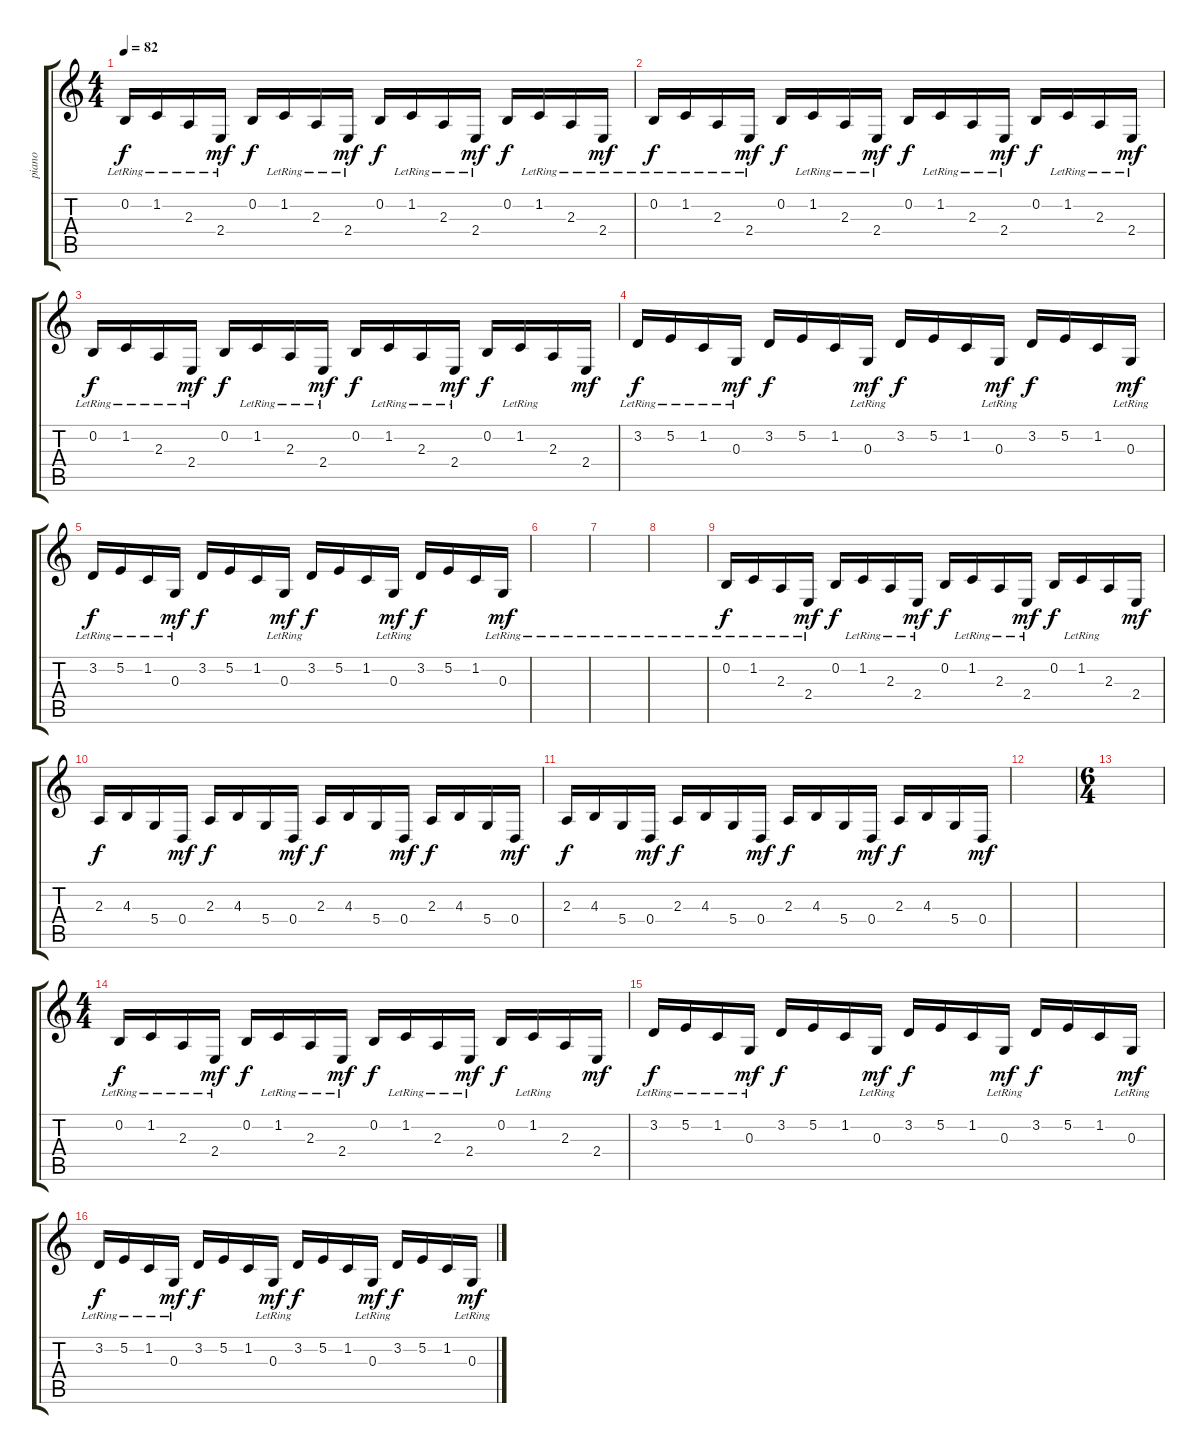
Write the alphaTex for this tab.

\track ("piano" "piano") {instrument honkytonkpiano}
\staff {score tabs}
\tuning (E4 B3 G3 D3 A2 E2) {hide}
\ts (4 4)
\tempo 82
\clef g2
\ks c
0.2{lr}.16{dy f instrument honkytonkpiano} 1.2{lr}.16 2.3{lr}.16 2.4{lr}.16{dy mf} 0.2.16{dy f} 1.2{lr}.16 2.3{lr}.16 2.4{lr}.16{dy mf} 0.2.16{dy f} 1.2{lr}.16 2.3{lr}.16 2.4{lr}.16{dy mf} 0.2.16{dy f} 1.2{lr}.16 2.3{lr}.16 2.4{lr}.16{dy mf} |
0.2{lr}.16{dy f} 1.2{lr}.16 2.3{lr}.16 2.4{lr}.16{dy mf} 0.2.16{dy f} 1.2{lr}.16 2.3{lr}.16 2.4{lr}.16{dy mf} 0.2.16{dy f} 1.2{lr}.16 2.3{lr}.16 2.4{lr}.16{dy mf} 0.2.16{dy f} 1.2{lr}.16 2.3{lr}.16 2.4{lr}.16{dy mf} |
0.2{lr}.16{dy f} 1.2{lr}.16 2.3{lr}.16 2.4{lr}.16{dy mf} 0.2.16{dy f} 1.2{lr}.16 2.3{lr}.16 2.4{lr}.16{dy mf} 0.2.16{dy f} 1.2{lr}.16 2.3{lr}.16 2.4{lr}.16{dy mf} 0.2.16{dy f} 1.2{lr}.16 2.3.16 2.4.16{dy mf} |
3.2{lr}.16{dy f} 5.2{lr}.16 1.2{lr}.16 0.3{lr}.16{dy mf} 3.2.16{dy f} 5.2.16 1.2.16 0.3{lr}.16{dy mf} 3.2.16{dy f} 5.2.16 1.2.16 0.3{lr}.16{dy mf} 3.2.16{dy f} 5.2.16 1.2.16 0.3{lr}.16{dy mf} |
3.2{lr}.16{dy f} 5.2{lr}.16 1.2{lr}.16 0.3{lr}.16{dy mf} 3.2.16{dy f} 5.2.16 1.2.16 0.3{lr}.16{dy mf} 3.2.16{dy f} 5.2.16 1.2.16 0.3{lr}.16{dy mf} 3.2.16{dy f} 5.2.16 1.2.16 0.3{lr}.16{dy mf} |
|
|
|
0.2{lr}.16{dy f} 1.2{lr}.16 2.3{lr}.16 2.4{lr}.16{dy mf} 0.2.16{dy f} 1.2{lr}.16 2.3{lr}.16 2.4{lr}.16{dy mf} 0.2.16{dy f} 1.2{lr}.16 2.3{lr}.16 2.4{lr}.16{dy mf} 0.2.16{dy f} 1.2{lr}.16 2.3.16 2.4.16{dy mf} |
2.3.16{dy f} 4.3.16 5.4.16 0.4.16{dy mf} 2.3.16{dy f} 4.3.16 5.4.16 0.4.16{dy mf} 2.3.16{dy f} 4.3.16 5.4.16 0.4.16{dy mf} 2.3.16{dy f} 4.3.16 5.4.16 0.4.16{dy mf} |
2.3.16{dy f} 4.3.16 5.4.16 0.4.16{dy mf} 2.3.16{dy f} 4.3.16 5.4.16 0.4.16{dy mf} 2.3.16{dy f} 4.3.16 5.4.16 0.4.16{dy mf} 2.3.16{dy f} 4.3.16 5.4.16 0.4.16{dy mf} |
|
\ts (6 4)
|
\ts (4 4)
0.2{lr}.16{dy f} 1.2{lr}.16 2.3{lr}.16 2.4{lr}.16{dy mf} 0.2.16{dy f} 1.2{lr}.16 2.3{lr}.16 2.4{lr}.16{dy mf} 0.2.16{dy f} 1.2{lr}.16 2.3{lr}.16 2.4{lr}.16{dy mf} 0.2.16{dy f} 1.2{lr}.16 2.3.16 2.4.16{dy mf} |
3.2{lr}.16{dy f} 5.2{lr}.16 1.2{lr}.16 0.3{lr}.16{dy mf} 3.2.16{dy f} 5.2.16 1.2.16 0.3{lr}.16{dy mf} 3.2.16{dy f} 5.2.16 1.2.16 0.3{lr}.16{dy mf} 3.2.16{dy f} 5.2.16 1.2.16 0.3{lr}.16{dy mf} |
3.2{lr}.16{dy f} 5.2{lr}.16 1.2{lr}.16 0.3{lr}.16{dy mf} 3.2.16{dy f} 5.2.16 1.2.16 0.3{lr}.16{dy mf} 3.2.16{dy f} 5.2.16 1.2.16 0.3{lr}.16{dy mf} 3.2.16{dy f} 5.2.16 1.2.16 0.3{lr}.16{dy mf}
